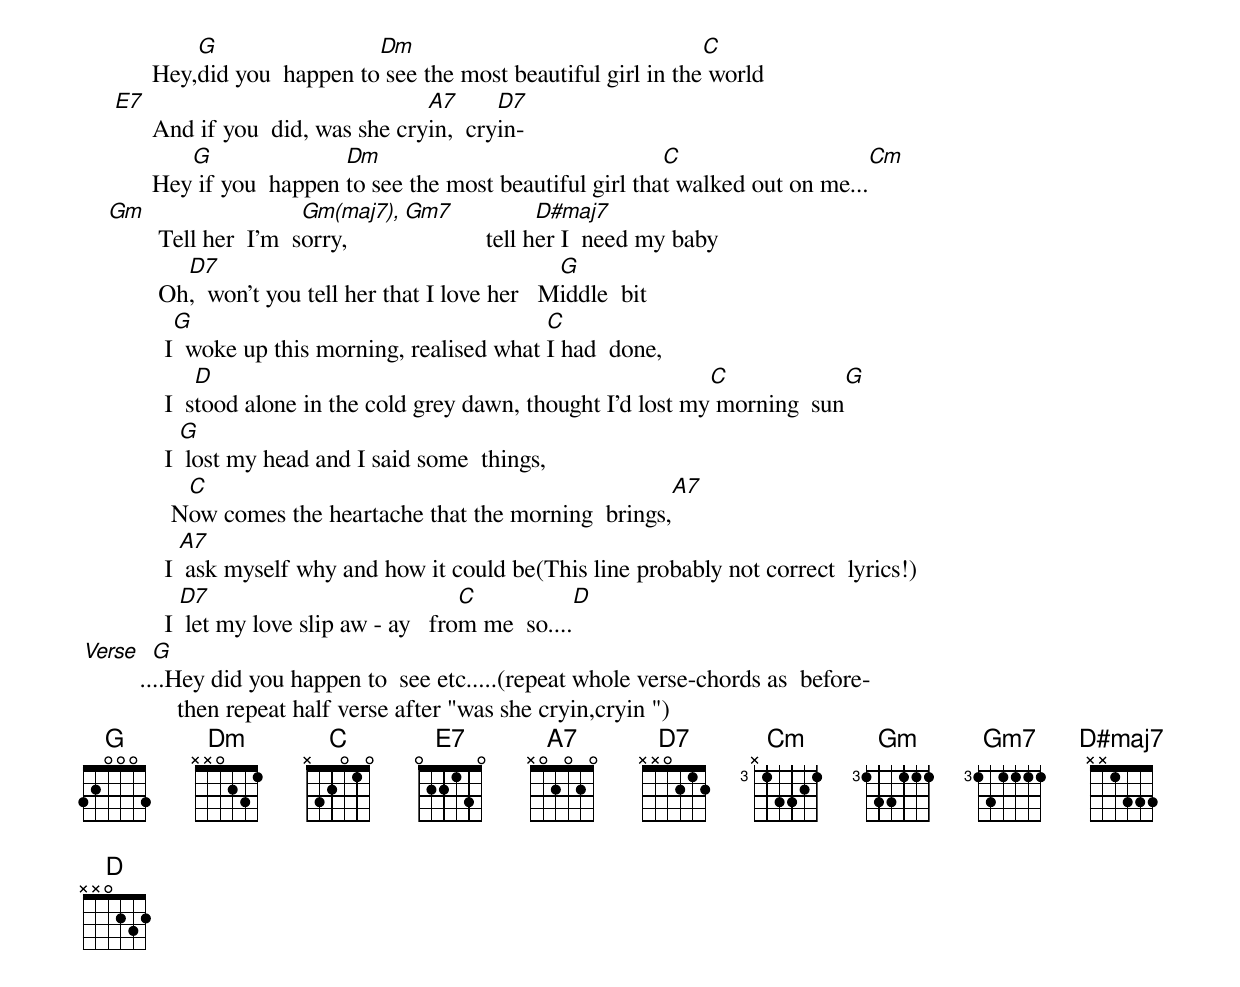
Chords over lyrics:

               G                 Dm                                 C
           Hey,did you  happen to see the most beautiful girl in the world
     E7                                A7      D7
           And if you  did, was she cryin,  cryin-
              G               Dm                                C                      Cm
           Hey if you  happen to see the most beautiful girl that walked out on me...
    Gm                      Gm(maj7),  Gm7                D#maj7
            Tell her  I'm  sorry,                   tell her I  need my baby
              D7                                       G
            Oh,  won't you tell her that I love her   Middle  bit
              G                                     C
             I  woke up this morning, realised what I had  done,
                 D                                                    C                                      G
             I  stood alone in the cold grey dawn, thought I'd lost my morning  sun
               G
             I  lost my head and I said some  things,
               C                                                    A7
              Now comes the heartache that the morning  brings,
               A7
             I  ask myself why and how it could be(This line probably not correct  lyrics!)
               D7                             C              D
             I  let my love slip aw - ay   from me  so....
Verse      G
         ....Hey did you happen to  see etc.....(repeat whole verse-chords as  before-
               then repeat half verse after "was she cryin,cryin ")
